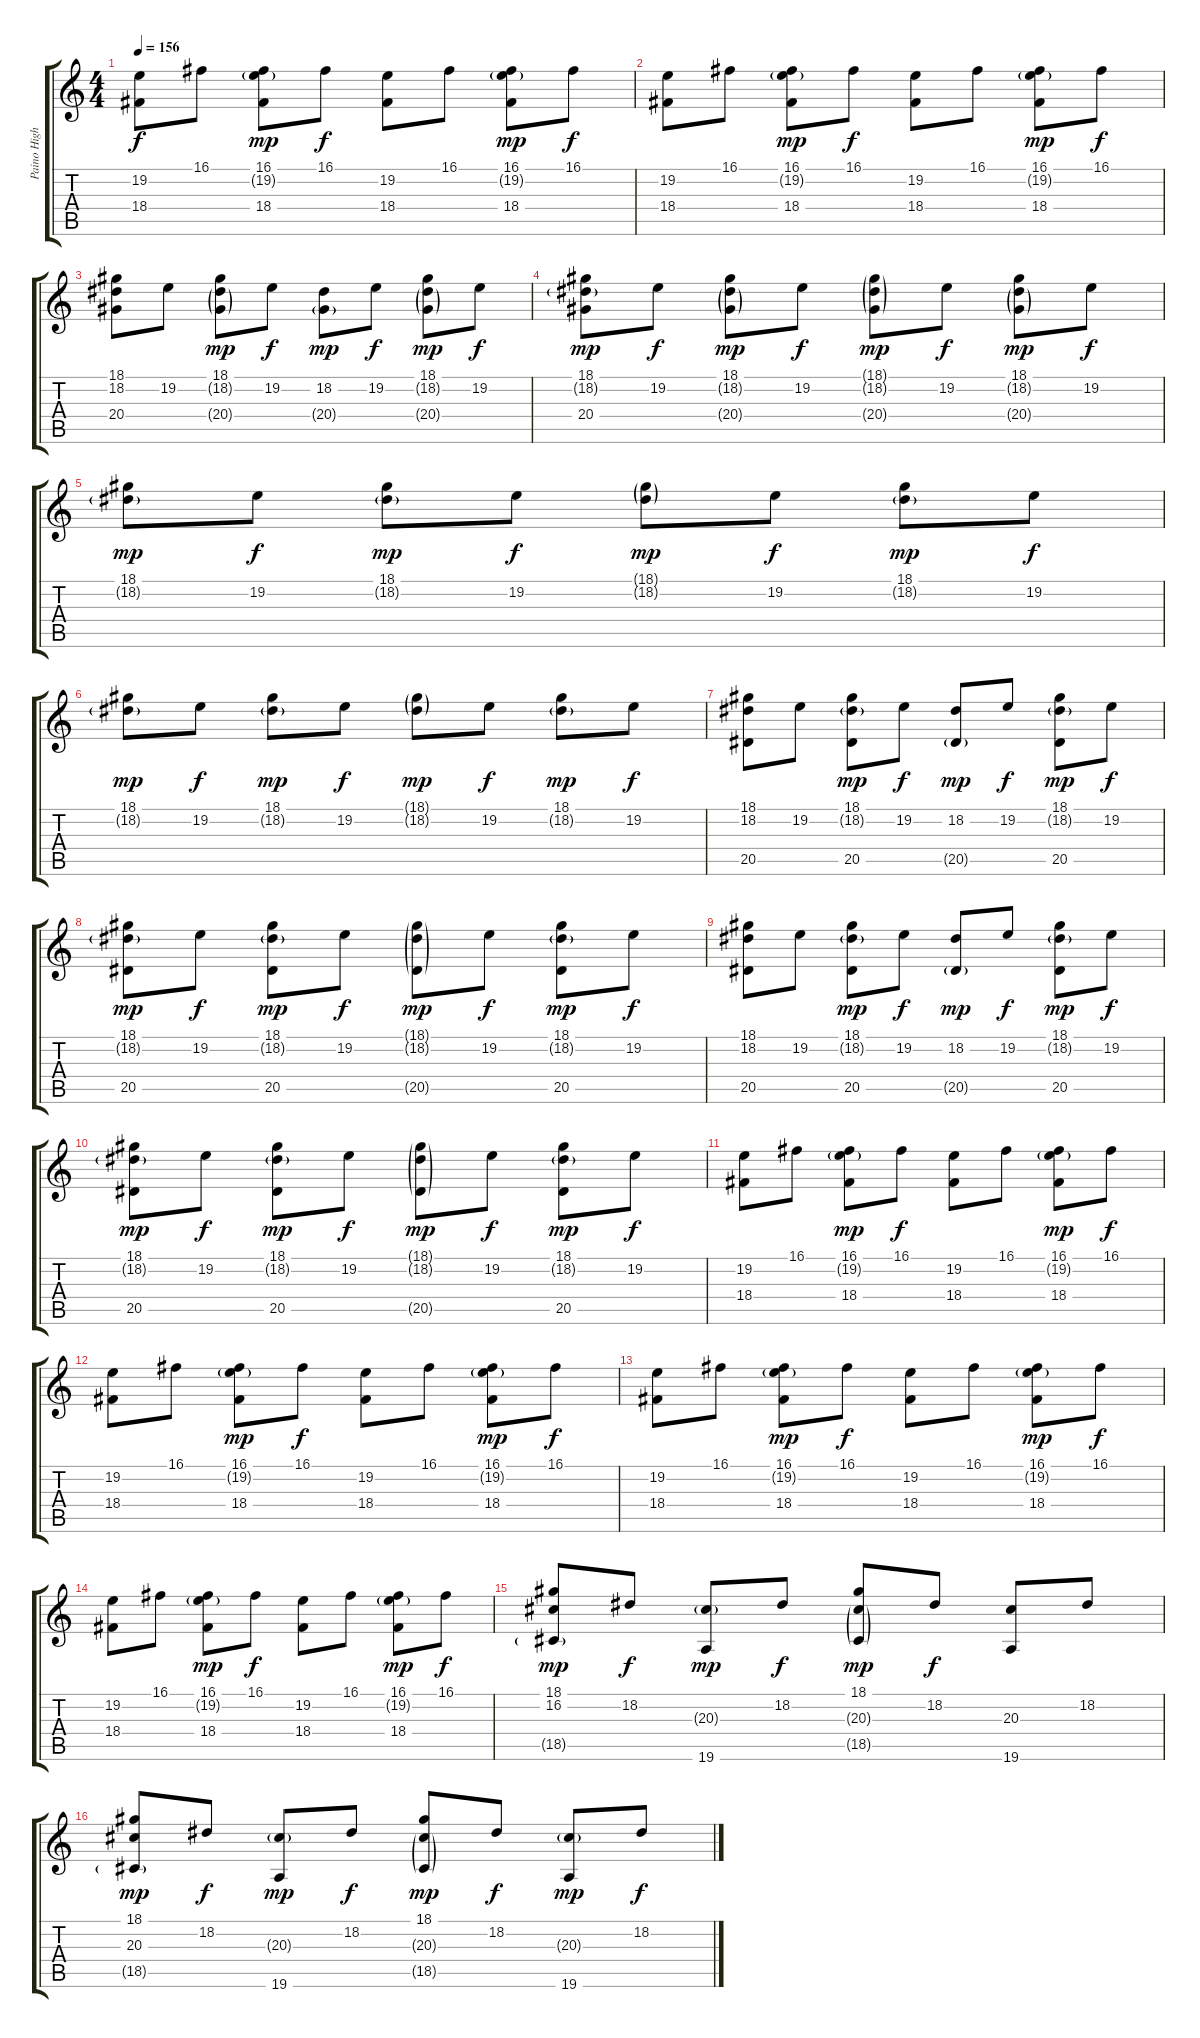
\track ("Paino High" "Paino High") {instrument acousticgrandpiano}
\staff {score tabs}
\tuning (D4 A3 F3 C3 G2 D2) {hide}
\ts (4 4)
\tempo 156
\clef g2
\ks c
(19.2 18.4).8{dy f} 16.1.8 (16.1 19.2{g} 18.4).8{dy mp} 16.1.8{dy f} (19.2 18.4).8 16.1.8 (16.1 19.2{g} 18.4).8{dy mp} 16.1.8{dy f} |
(19.2 18.4).8 16.1.8 (16.1 19.2{g} 18.4).8{dy mp} 16.1.8{dy f} (19.2 18.4).8 16.1.8 (16.1 19.2{g} 18.4).8{dy mp} 16.1.8{dy f} |
(18.1 18.2 20.4).8 19.2.8 (18.1 18.2{g} 20.4{g}).8{dy mp} 19.2.8{dy f} (18.2 20.4{g}).8{dy mp} 19.2.8{dy f} (18.1 18.2{g} 20.4{g}).8{dy mp} 19.2.8{dy f} |
(18.1 18.2{g} 20.4).8{dy mp} 19.2.8{dy f} (18.1 18.2{g} 20.4{g}).8{dy mp} 19.2.8{dy f} (18.1{g} 18.2{g} 20.4{g}).8{dy mp} 19.2.8{dy f} (18.1 18.2{g} 20.4{g}).8{dy mp} 19.2.8{dy f} |
(18.1 18.2{g}).8{dy mp} 19.2.8{dy f} (18.1 18.2{g}).8{dy mp} 19.2.8{dy f} (18.1{g} 18.2{g}).8{dy mp} 19.2.8{dy f} (18.1 18.2{g}).8{dy mp} 19.2.8{dy f} |
(18.1 18.2{g}).8{dy mp} 19.2.8{dy f} (18.1 18.2{g}).8{dy mp} 19.2.8{dy f} (18.1{g} 18.2{g}).8{dy mp} 19.2.8{dy f} (18.1 18.2{g}).8{dy mp} 19.2.8{dy f} |
(18.1 18.2 20.5).8 19.2.8 (18.1 18.2{g} 20.5).8{dy mp} 19.2.8{dy f} (18.2 20.5{g}).8{dy mp} 19.2.8{dy f} (18.1 18.2{g} 20.5).8{dy mp} 19.2.8{dy f} |
(18.1 18.2{g} 20.5).8{dy mp} 19.2.8{dy f} (18.1 18.2{g} 20.5).8{dy mp} 19.2.8{dy f} (18.1{g} 18.2{g} 20.5{g}).8{dy mp} 19.2.8{dy f} (18.1 18.2{g} 20.5).8{dy mp} 19.2.8{dy f} |
(18.1 18.2 20.5).8 19.2.8 (18.1 18.2{g} 20.5).8{dy mp} 19.2.8{dy f} (18.2 20.5{g}).8{dy mp} 19.2.8{dy f} (18.1 18.2{g} 20.5).8{dy mp} 19.2.8{dy f} |
(18.1 18.2{g} 20.5).8{dy mp} 19.2.8{dy f} (18.1 18.2{g} 20.5).8{dy mp} 19.2.8{dy f} (18.1{g} 18.2{g} 20.5{g}).8{dy mp} 19.2.8{dy f} (18.1 18.2{g} 20.5).8{dy mp} 19.2.8{dy f} |
(19.2 18.4).8 16.1.8 (16.1 19.2{g} 18.4).8{dy mp} 16.1.8{dy f} (19.2 18.4).8 16.1.8 (16.1 19.2{g} 18.4).8{dy mp} 16.1.8{dy f} |
(19.2 18.4).8 16.1.8 (16.1 19.2{g} 18.4).8{dy mp} 16.1.8{dy f} (19.2 18.4).8 16.1.8 (16.1 19.2{g} 18.4).8{dy mp} 16.1.8{dy f} |
(19.2 18.4).8 16.1.8 (16.1 19.2{g} 18.4).8{dy mp} 16.1.8{dy f} (19.2 18.4).8 16.1.8 (16.1 19.2{g} 18.4).8{dy mp} 16.1.8{dy f} |
(19.2 18.4).8 16.1.8 (16.1 19.2{g} 18.4).8{dy mp} 16.1.8{dy f} (19.2 18.4).8 16.1.8 (16.1 19.2{g} 18.4).8{dy mp} 16.1.8{dy f} |
(18.1 16.2 18.5{g}).8{dy mp} 18.2.8{dy f} (20.3{g} 19.6).8{dy mp} 18.2.8{dy f} (18.1 20.3{g} 18.5{g}).8{dy mp} 18.2.8{dy f} (20.3 19.6).8 18.2.8 |
(18.1 20.3 18.5{g}).8{dy mp} 18.2.8{dy f} (20.3{g} 19.6).8{dy mp} 18.2.8{dy f} (18.1 20.3{g} 18.5{g}).8{dy mp} 18.2.8{dy f} (20.3{g} 19.6).8{dy mp} 18.2.8{dy f}
